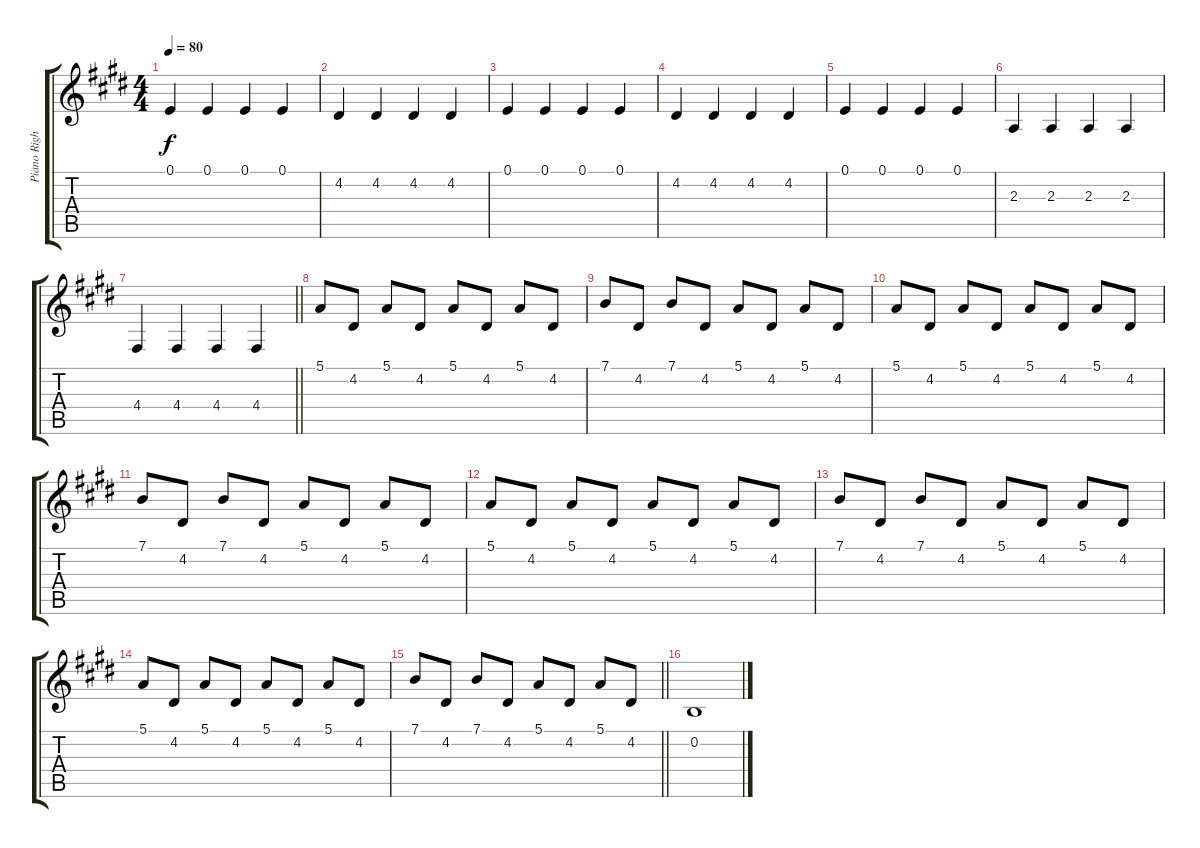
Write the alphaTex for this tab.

\track ("Piano Right Hand" "Piano Righ") {instrument acousticgrandpiano}
\staff {score tabs}
\tuning (E4 B3 G3 D3 A2 E2) {hide}
\ts (4 4)
\tempo 80
\clef g2
\ks e
0.1.4{dy f} 0.1.4 0.1.4 0.1.4 |
4.2.4 4.2.4 4.2.4 4.2.4 |
0.1.4 0.1.4 0.1.4 0.1.4 |
4.2.4 4.2.4 4.2.4 4.2.4 |
0.1.4 0.1.4 0.1.4 0.1.4 |
2.3.4 2.3.4 2.3.4 2.3.4 |
\barLineRight lightlight
4.4.4 4.4.4 4.4.4 4.4.4 |
5.1.8 4.2.8 5.1.8 4.2.8 5.1.8 4.2.8 5.1.8 4.2.8 |
7.1.8 4.2.8 7.1.8 4.2.8 5.1.8 4.2.8 5.1.8 4.2.8 |
5.1.8 4.2.8 5.1.8 4.2.8 5.1.8 4.2.8 5.1.8 4.2.8 |
7.1.8 4.2.8 7.1.8 4.2.8 5.1.8 4.2.8 5.1.8 4.2.8 |
5.1.8 4.2.8 5.1.8 4.2.8 5.1.8 4.2.8 5.1.8 4.2.8 |
7.1.8 4.2.8 7.1.8 4.2.8 5.1.8 4.2.8 5.1.8 4.2.8 |
5.1.8 4.2.8 5.1.8 4.2.8 5.1.8 4.2.8 5.1.8 4.2.8 |
\barLineRight lightlight
7.1.8 4.2.8 7.1.8 4.2.8 5.1.8 4.2.8 5.1.8 4.2.8 |
0.2.1
